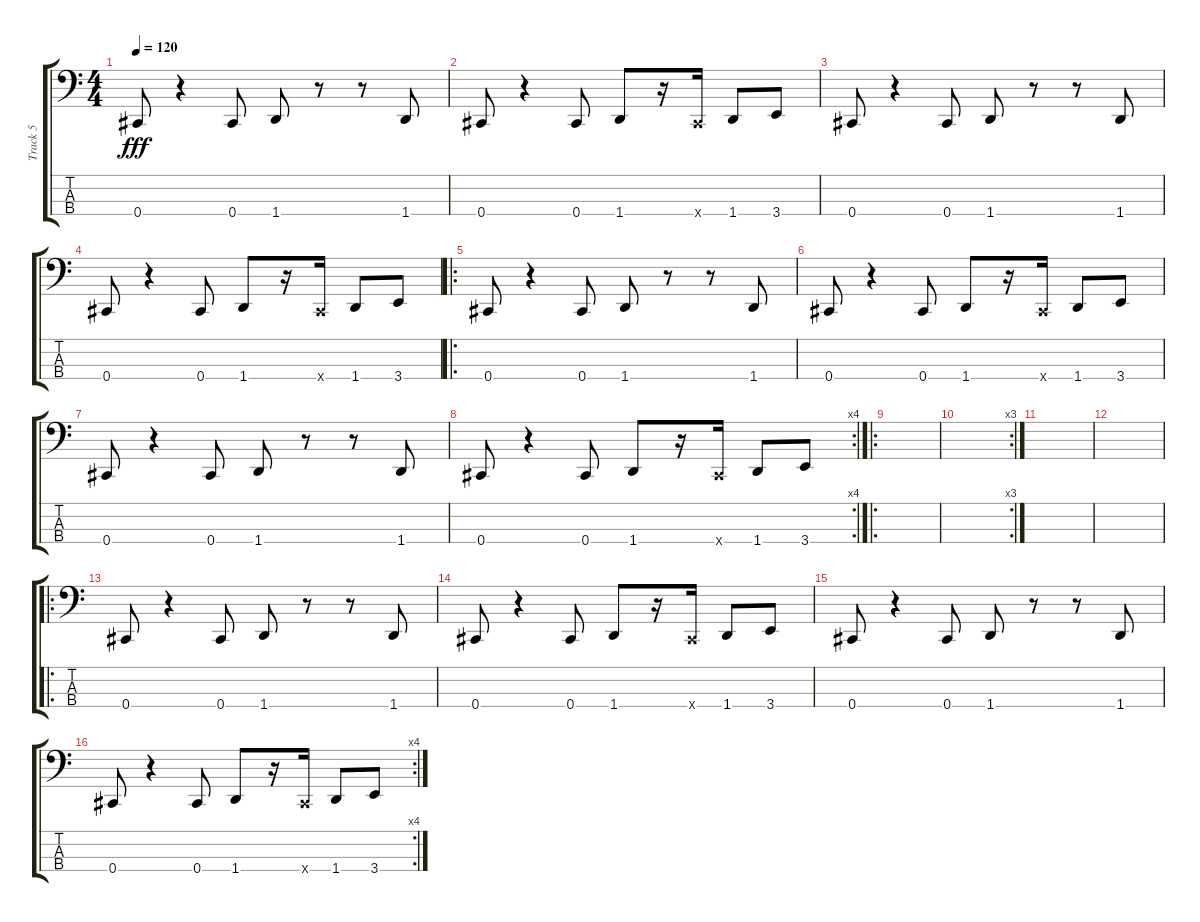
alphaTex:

\track ("Track 5" "Track 5") {instrument acousticbass}
\staff {score tabs}
\tuning (E2 B1 Gb1 Db1) {hide}
\ts (4 4)
\tempo 120
\clef f4
\ks c
0.4.8{dy fff instrument acousticbass} r.4 0.4.8 1.4.8 r.8 r.8 1.4.8 |
0.4.8 r.4 0.4.8 1.4.8 r.16 0.4{x}.16 1.4.8 3.4.8 |
0.4.8 r.4 0.4.8 1.4.8 r.8 r.8 1.4.8 |
0.4.8 r.4 0.4.8 1.4.8 r.16 0.4{x}.16 1.4.8 3.4.8 |
\ro
0.4.8 r.4 0.4.8 1.4.8 r.8 r.8 1.4.8 |
0.4.8 r.4 0.4.8 1.4.8 r.16 0.4{x}.16 1.4.8 3.4.8 |
0.4.8 r.4 0.4.8 1.4.8 r.8 r.8 1.4.8 |
\rc 4
0.4.8 r.4 0.4.8 1.4.8 r.16 0.4{x}.16 1.4.8 3.4.8 |
\ro
|
\rc 3
|
|
|
\ro
0.4.8 r.4 0.4.8 1.4.8 r.8 r.8 1.4.8 |
0.4.8 r.4 0.4.8 1.4.8 r.16 0.4{x}.16 1.4.8 3.4.8 |
0.4.8 r.4 0.4.8 1.4.8 r.8 r.8 1.4.8 |
\rc 4
0.4.8 r.4 0.4.8 1.4.8 r.16 0.4{x}.16 1.4.8 3.4.8
